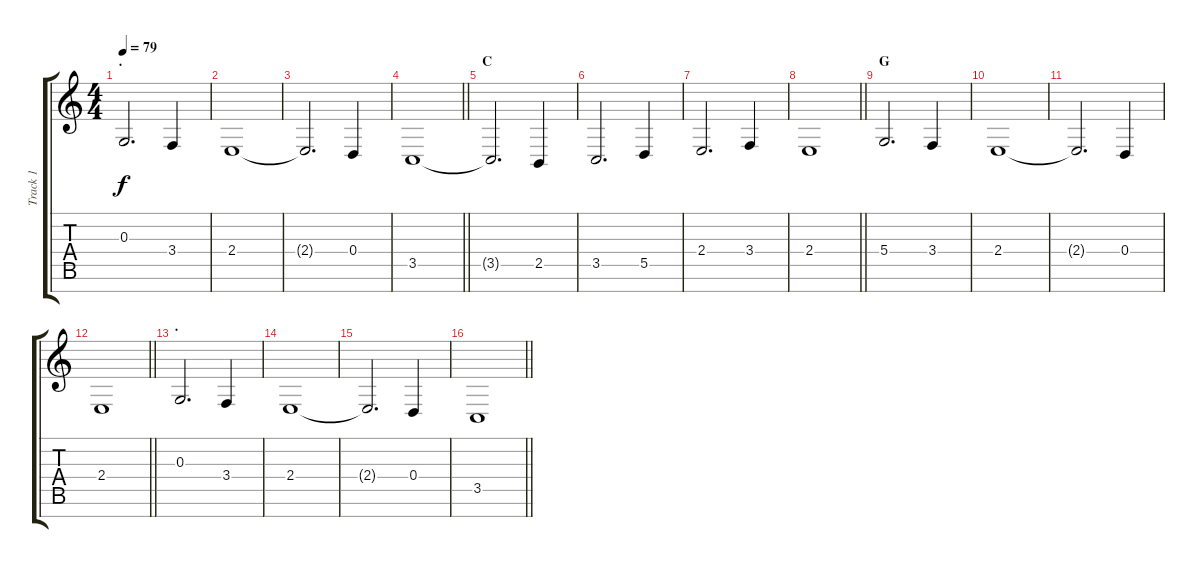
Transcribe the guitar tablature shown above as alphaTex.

\track ("Track 1" "Track 1") {instrument lead1square}
\staff {score tabs}
\tuning (E4 B3 G3 D3 A2 E2 B1) {hide}
\ts (4 4)
\section ("" ".")
\tempo 79
\clef g2
\ks c
0.3.2{d dy f} 3.4.4 |
2.4.1 |
2.4{t}.2{d} 0.4.4 |
\barLineRight lightlight
3.5.1 |
\section ("" "C")
3.5{t}.2{d} 2.5.4 |
3.5.2{d} 5.5.4 |
2.4.2{d} 3.4.4 |
\barLineRight lightlight
2.4.1 |
\section ("" "G")
5.4.2{d} 3.4.4 |
2.4.1 |
2.4{t}.2{d} 0.4.4 |
\barLineRight lightlight
2.4.1 |
\section ("" ".")
0.3.2{d} 3.4.4 |
2.4.1 |
2.4{t}.2{d} 0.4.4 |
\barLineRight lightlight
3.5.1
